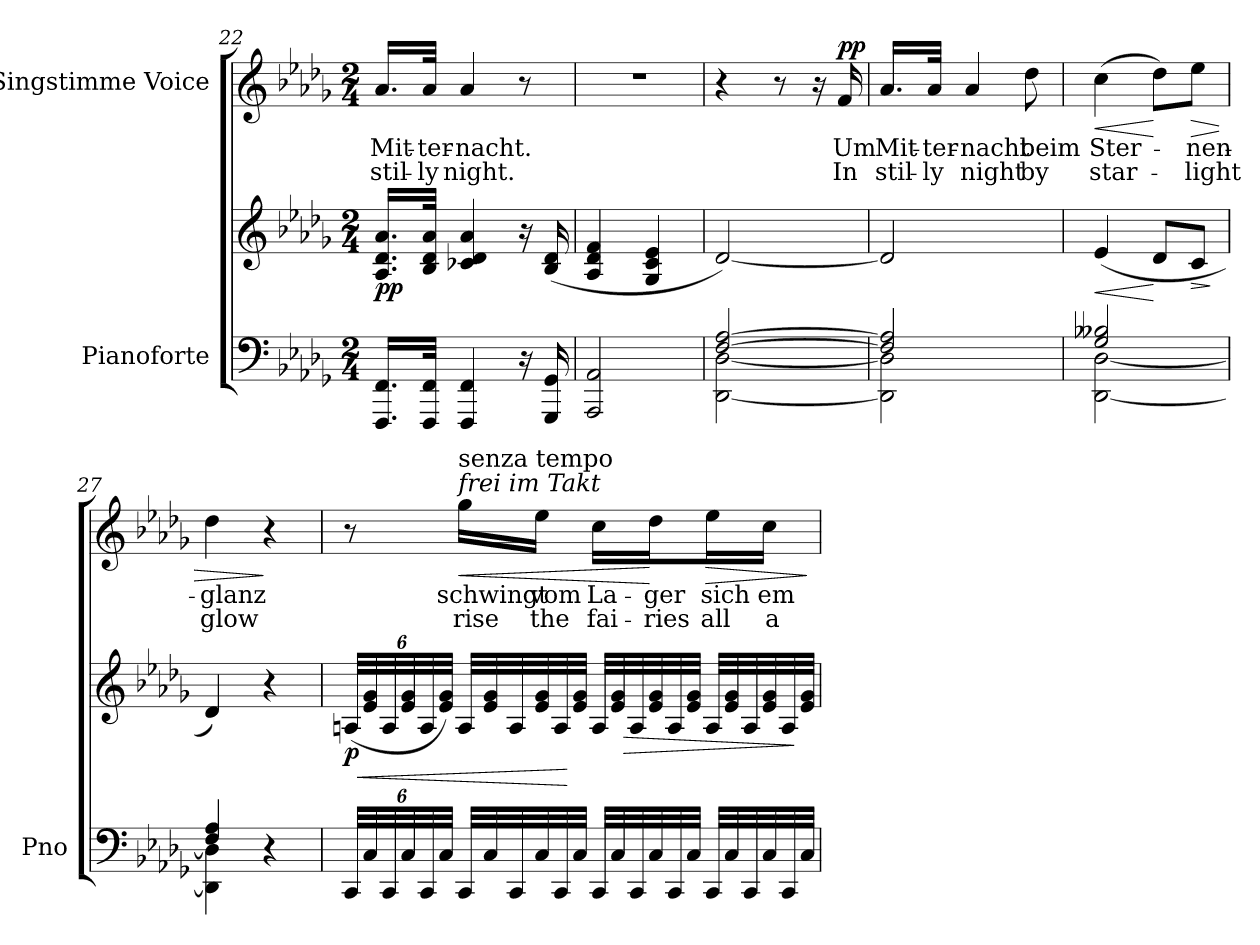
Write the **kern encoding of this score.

**kern	**kern	**dynam	**kern	**text	**text	**dynam
*part2	*part2	*part2	*part1	*part1	*part1	*part1
*staff3	*staff2	*staff2/3	*staff1	*staff1	*staff1	*staff1
*I"Pianoforte	*	*	*I"Singstimme Voice	*	*	*
*I'Pno	*	*	*	*	*	*
*clefF4	*clefG2	*	*clefG2	*	*	*
*k[b-e-a-d-g-]	*k[b-e-a-d-g-]	*	*k[b-e-a-d-g-]	*	*	*
*M2/4	*M2/4	*	*M2/4	*	*	*
=22	=22	=22	=22	=22	=22	=22
!	!	!LO:DY:b	!	!LO:LY:b	!LO:LY:b	!
16.FFF/ 16.FF/LL	16.A-/ 16.d-/ 16.a-/LL	pp	16.a-/LL	Mit-	stil-	.
!	!	!	!	!LO:LY:b	!LO:LY:b	!
32FFF/ 32FF/JJk	32B-/ 32d-/ 32a-/JJk	.	32a-/JJk	-ter-	-ly	.
!	!	!	!	!LO:LY:b	!LO:LY:b	!
4FFF/ 4FF/	4c-X/ 4d-/ 4a-/	.	4a-/	-nacht.	night.	.
16r	16r	.	8r	.	.	.
16GGG-/ 16GG-/	(>16B-/ 16d-/	.	.	.	.	.
!!LO:LB:g=z
=23	=23	=23	=23	=23	=23	=23
2AAA-/ 2AA-/	4A-/ 4d-/ 4f/	.	2r	.	.	.
.	4G-/ 4c/ 4e-/	.	.	.	.	.
=24	=24	=24	=24	=24	=24	=24
*^	*	*	*	*	*	*
[2F/ [2A-/	[2DD-\ [2D-\	[2d-/)	.	4r	.	.	.
.	.	.	.	8r	.	.	.
.	.	.	.	16r	.	.	.
!	!	!	!	!	!LO:LY:b	!LO:LY:b	!LO:DY:a
.	.	.	.	16f/	Um	In	pp
=25	=25	=25	=25	=25	=25	=25	=25
!	!	!	!	!	!LO:LY:b	!LO:LY:b	!
2F/] 2A-/]	2DD-\] 2D-\]	2d-/]	.	16.a-/LL	Mit-	stil-	.
!	!	!	!	!	!LO:LY:b	!LO:LY:b	!
.	.	.	.	32a-/JJk	-ter-	-ly	.
!	!	!	!	!	!LO:LY:b	!LO:LY:b	!
.	.	.	.	4a-/	-nacht	night	.
!	!	!	!	!	!LO:LY:b	!LO:LY:b	!
.	.	.	.	8dd-\	beim	by	.
=26	=26	=26	=26	=26	=26	=26	=26
!	!	!	!LO:HP:b	!	!LO:LY:b	!LO:LY:b	!LO:HP:b
2G-/ 2B--X/	[2DD-\ [2D-\	(>4e-/	<	(>4cc\	Ster-	star-	<
.	.	8d-/L	[	8dd-\L)	.	.	[
!	!	!	!LO:HP:b	!	!LO:LY:b	!LO:LY:b	!LO:HP:b
.	.	8c/J	>	8ee-\J	-nen-	light	>
*v	*v	*	*	*	*	*	*
.	.	]	.	.	.	.
=27	=27	=27	=27	=27	=27	=27
*^	*	*	*	*	*	*
!	!	!	!	!	!LO:LY:b	!LO:LY:b	!
4F/ 4A-/	4DD-\] 4D-\]	4d-/)	.	4dd-\	-glanz	glow	.
4r	4ryy	4r	.	4r	.	.	]
*v	*v	*	*	*	*	*	*
!!LO:PB:g=z
=28	=28	=28	=28	=28	=28	=28
*Xbrackettup	*Xbrackettup	*	*	*	*	*
*	*	*	*MM60	*	*	*
*^	*	*	*	*	*	*
!	!	!	!LO:DY:b	!	!	!	!
*v	*v	*	*	*	*	*	*
48CC/LLL	(<48An/LLL	p	8r	.	.	.
!	!	!LO:HP:b	!	!	!	!
48C/	48e-/ 48g-/	<	.	.	.	.
48CC/	48A/	.	.	.	.	.
48C/	48e-/ 48g-/	.	.	.	.	.
48CC/	48A/	.	.	.	.	.
48C/JJJ	48e-/ 48g-/JJJ)	.	.	.	.	.
*Xtuplet	*Xtuplet	*	*	*	*	*
!	!	!	!LO:TX:a:i:t=frei im Takt	!	!	!
!	!	!	!LO:TX:a:t=senza tempo	!	!	!
!	!	!	!	!LO:LY:b	!LO:LY:b	!LO:HP:b
48CC/LLL	48A/LLL	.	16gg-\LL	schwingt	rise	<
48C/	48e-/ 48g-/	.	.	.	.	.
48CC/	48A/	.	.	.	.	.
!	!	!	!	!LO:LY:b	!LO:LY:b	!
48C/	48e-/ 48g-/	.	16ee-\JJ	vom	the	.
48CC/	48A/	.	.	.	.	.
48C/JJJ	48e-/ 48g-/JJJ	[	.	.	.	.
*	*	*	*MM50	*	*	*
!	!	!	!	!LO:LY:b	!LO:LY:b	!
48CC/LLL	48A/LLL	.	16cc\LL	La-	fai-	.
48C/	48e-/ 48g-/	.	.	.	.	.
!	!	!LO:HP:b	!	!	!	!
48CC/	48A/	>	.	.	.	.
*	*	*	*MM56	*	*	*
!	!	!	!	!LO:LY:b	!LO:LY:b	!
48C/	48e-/ 48g-/	.	16dd-\J	-ger	-ries	[
48CC/	48A/	.	.	.	.	.
48C/JJJ	48e-/ 48g-/JJJ	.	.	.	.	.
*	*	*	*MM60	*	*	*
!	!	!	!	!LO:LY:b	!LO:LY:b	!LO:HP:b
48CC/LLL	48A/LLL	.	16ee-\L	sich	all	>
48C/	48e-/ 48g-/	.	.	.	.	.
48CC/	48A/	.	.	.	.	.
!	!	!	!	!LO:LY:b	!LO:LY:b	!
48C/	48e-/ 48g-/	.	16cc\JJ	em-	a-	.
48CC/	48A/	.	.	.	.	.
48C/JJJ	48e-/ 48g-/JJJ	]	.	.	.	.
.	.	.	.	.	.	]
=	=	=	=	=	=	=
*-	*-	*-	*-	*-	*-	*-
